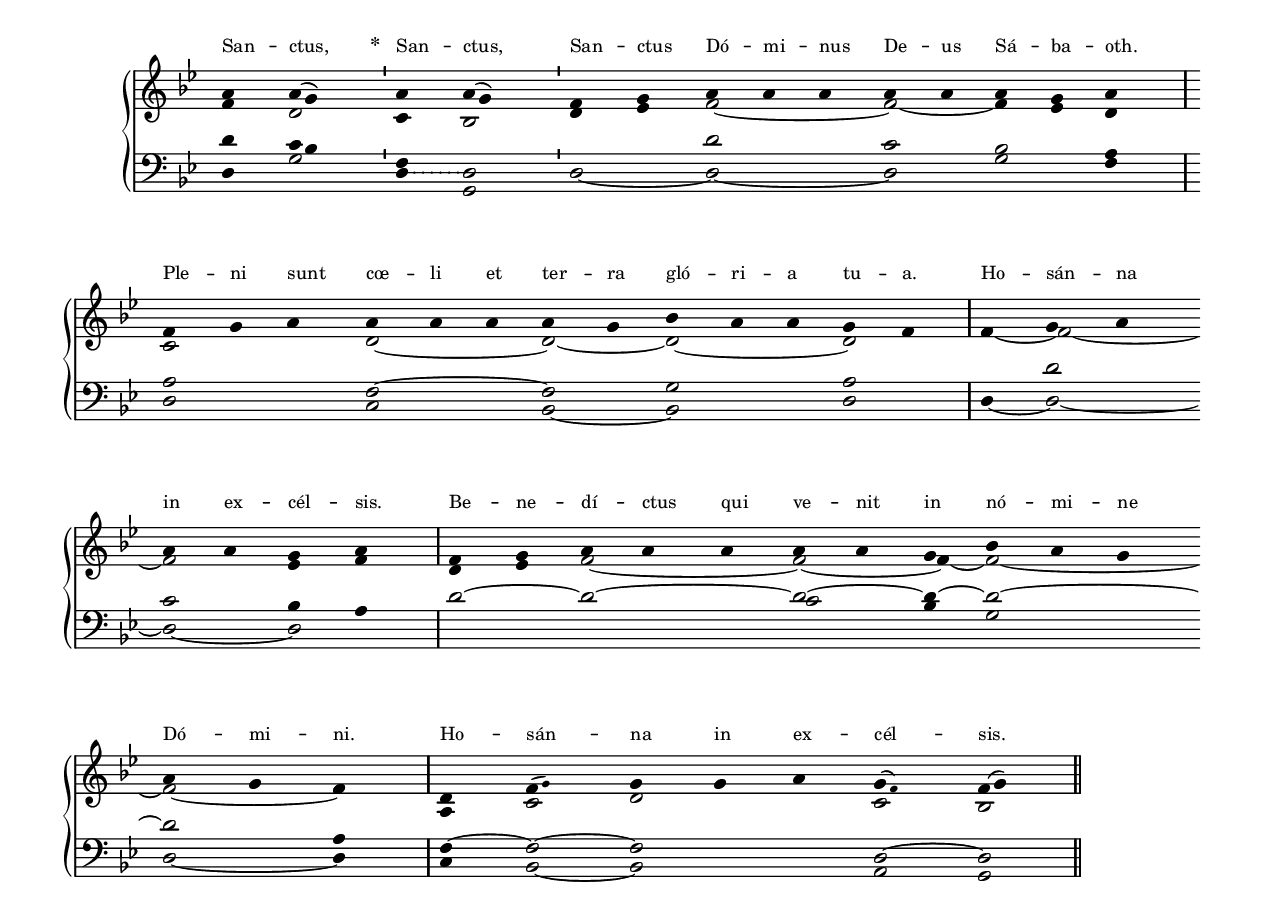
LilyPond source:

\version "2.18"
\include "gregorian.ly"
\include "noh2.ily"

%Page reference: page v.97
%(volume.page)

%Proofed 3/14

global = {
 \key g \minor
 \cadenzaOn 
 \override Glissando #'thickness = #2.0
}

chantText = \lyricmode {
San -- ctus, 
\set stanza = " * " San -- ctus, San -- ctus Dó -- mi -- nus De -- us Sá -- ba -- oth. 
Ple -- ni sunt cœ -- li et ter -- ra gló -- ri -- a tu -- a. 
Ho -- sán -- na in ex -- cél -- sis. 
Be -- ne -- dí -- ctus qui ve -- nit in nó -- mi -- ne Dó -- mi -- ni. 
Ho -- sán -- na in ex -- cél -- sis. }

chantMusic = {
\tieDown   a'4 a'4 ( g'4) \divisioMinima
 a'4 a'4 ( g'4) \divisioMinima
 f'4 g'4 a'4 a'4 a'4 a'4 a'4 a'4 g'4 a'4 \divisioMaxima
 \forceBreak
 f'4 g'4 a'4 a'4 a'4 a'4 a'4 g'4 bes'4 a'4 a'4 g'4 f'4 \divisioMaxima
 f'4 g'4 a'4 \forceBreak
 a'4 a'4 g'4 a'4 \divisioMaxima
 f'4 g'4 a'4 a'4 a'4 a'4 a'4 g'4 bes'4 a'4 g'4 \forceBreak
 a'4 g'4 f'4 \divisioMaxima
 d'4 f'4 ( \once \tweak #'font-size #-4 g' ) g'4 g'4 a'4 g'4 ( \once \tweak #'font-size #-4 f' ) f'4 ( g'4) \finalis

}

altoMusic = {
f'4 d'2 \divisioMinima
c'4 bes2 \divisioMinima
d'4 ees'4 f'2*3/2 ~ f'2 ~ f'4 ees'4 d'4 \divisioMaxima
c'2*3/2 d'2*3/2 ~ d'2 ~ d'2*3/2 ~ d'2 \divisioMaxima
f'4 ~ f'2 ~ f'2 ees'4 f'4 \divisioMaxima
d'4 ees'4 f'2*3/2 ~ f'2 ~ f'4 ~ f'2*3/2 ~ f'2 ~ f'4 \divisioMaxima
a4 c'2 d'2*3/2 c'2 bes2 \finalis
}

tenorMusic = {
d'4 c'4 bes4 \divisioMinima
f4 d2 \divisioMinima
r2 d'2*3/2 c'2 bes2 a4 \divisioMaxima
a2*3/2 f2*3/2 ~ f2 g2*3/2 a2 \divisioMaxima
r4 d'2 c'2 bes4 a4 \divisioMaxima
d'2 ~ d'2*3/2 ~ d'2 ~ d'4 ~ d'2*3/2 ~ d'2 a4 \divisioMaxima
f4 ~ f2 ~ f2*3/2 d2 ~ d2 \finalis
}

bassMusic = {
d4 g2 \divisioMinima
d4 g,2 \divisioMinima
d2 ~ d2*3/2 ~ d2 g2 f4 \divisioMaxima
d2*3/2 c2*3/2 bes,2 ~ bes,2*3/2 d2 \divisioMaxima
d4 ~ d2 ~ d2 ~ d2 \divisioMaxima
r2*5/2 c'2 bes4 g2*3/2 d2 ~ d4 \divisioMaxima
c4 bes,2 ~ bes,2*3/2 a,2 g,2 \finalis
}

voiceLines = {
\voiceLineStyle


s2*3/2
\allowVoiceLineBreak
\offsetVoiceLineY
\voiceLine "down" "down" d2*1/2 d2*0


}

\score{
  <<
    \new Lyrics
    \new GrandStaff <<
      \set GrandStaff.autoBeaming = ##f
      \set GrandStaff.instrumentName = \markup \center-column {
        ""
      }
      \new Staff = up <<
        \new Voice = "chant" {
          \voiceOne \global \chantMusic
        }
        \new Voice {
          \voiceTwo \global \altoMusic
        }
      >>

      \new Staff = down <<
        \clef bass
        \new Voice {
          \voiceOne \global \tenorMusic
        }
        \new Voice {
          \voiceTwo \global \bassMusic
        }
	\new Voice {
        \voiceThree \global \voiceLines
        }
      >>
    >>
    \context Lyrics {
      \lyricsto chant {
      \chantText
    }
    }
  >>
  \layout{
  }
  
}
